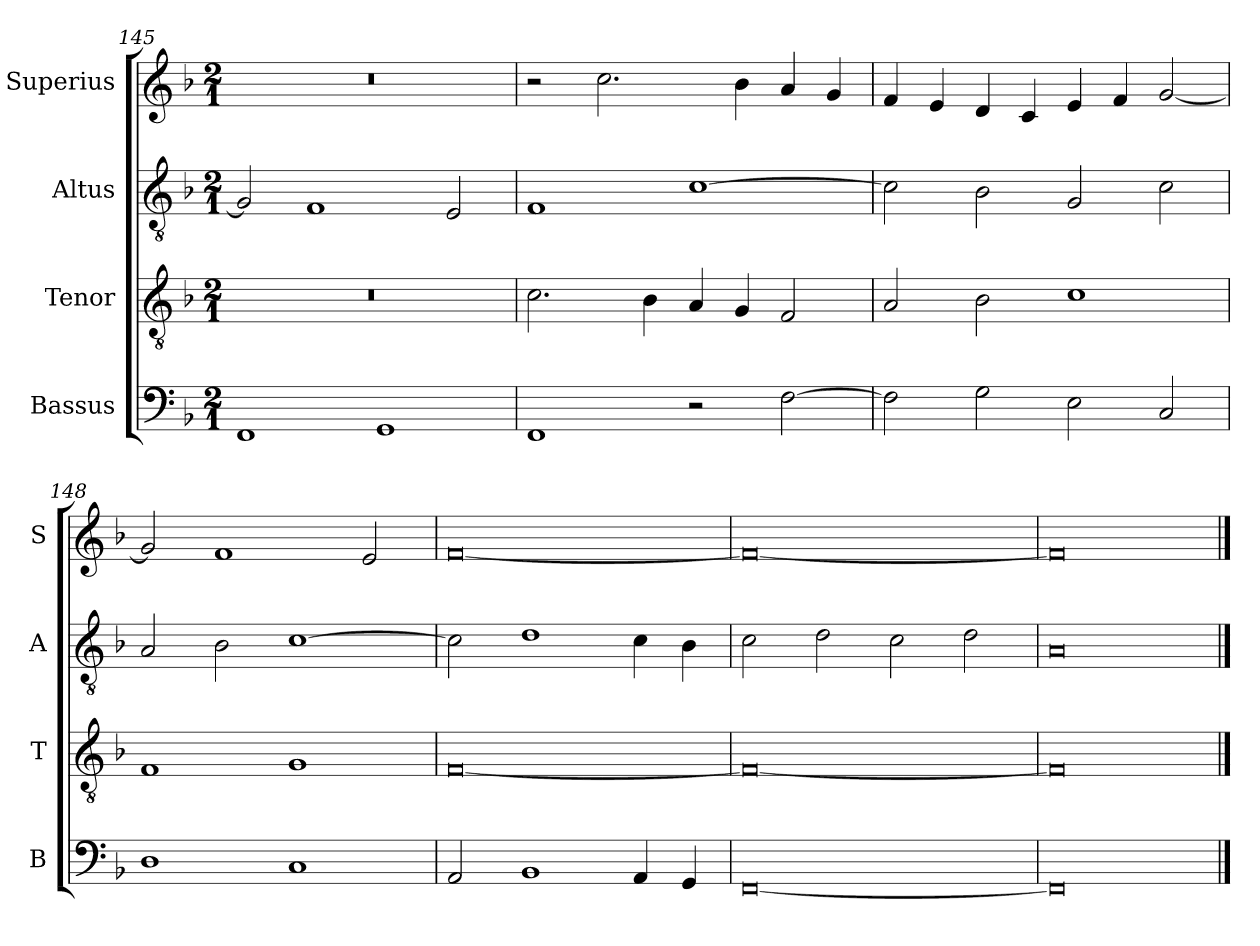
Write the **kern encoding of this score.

**kern	**kern	**kern	**kern
*part4	*part3	*part2	*part1
*staff4	*staff3	*staff2	*staff1
*I"Bassus	*I"Tenor	*I"Altus	*I"Superius
*I'B	*I'T	*I'A	*I'S
*clefF4	*clefGv2	*clefGv2	*clefG2
*k[b-]	*k[b-]	*k[b-]	*k[b-]
*M2/1	*M2/1	*M2/1	*M2/1
=145	=145	=145	=145
1FF	0r	2G/]	0r
.	.	1F	.
1GG	.	.	.
.	.	2E/	.
=146	=146	=146	=146
1FF	2.c\	1F	2r
.	.	.	2.cc\
.	4B-\	.	.
2r	4A/	[1c	.
.	4G/	.	4b-\
[2F\	2F/	.	4a/
.	.	.	4g/
=147	=147	=147	=147
2F\]	2A/	2c\]	4f/
.	.	.	4e/
2G\	2B-\	2B-\	4d/
.	.	.	4c/
2E\	1c	2G/	4e/
.	.	.	4f/
2C/	.	2c\	[2g/
=148	=148	=148	=148
1D	1F	2A/	2g/]
.	.	2B-\	1f
1C	1G	[1c	.
.	.	.	2e/
=149	=149	=149	=149
2AA/	[0F	2c\]	[0f
1BB-	.	1d	.
4AA/	.	4c\	.
4GG/	.	4B-\	.
=150	=150	=150	=150
[0FF	0F_	2c\	0f_
.	.	2d\	.
.	.	2c\	.
.	.	2d\	.
=151	=151	=151	=151
0FF]	0F]	0A	0f]
==	==	==	==
*-	*-	*-	*-
